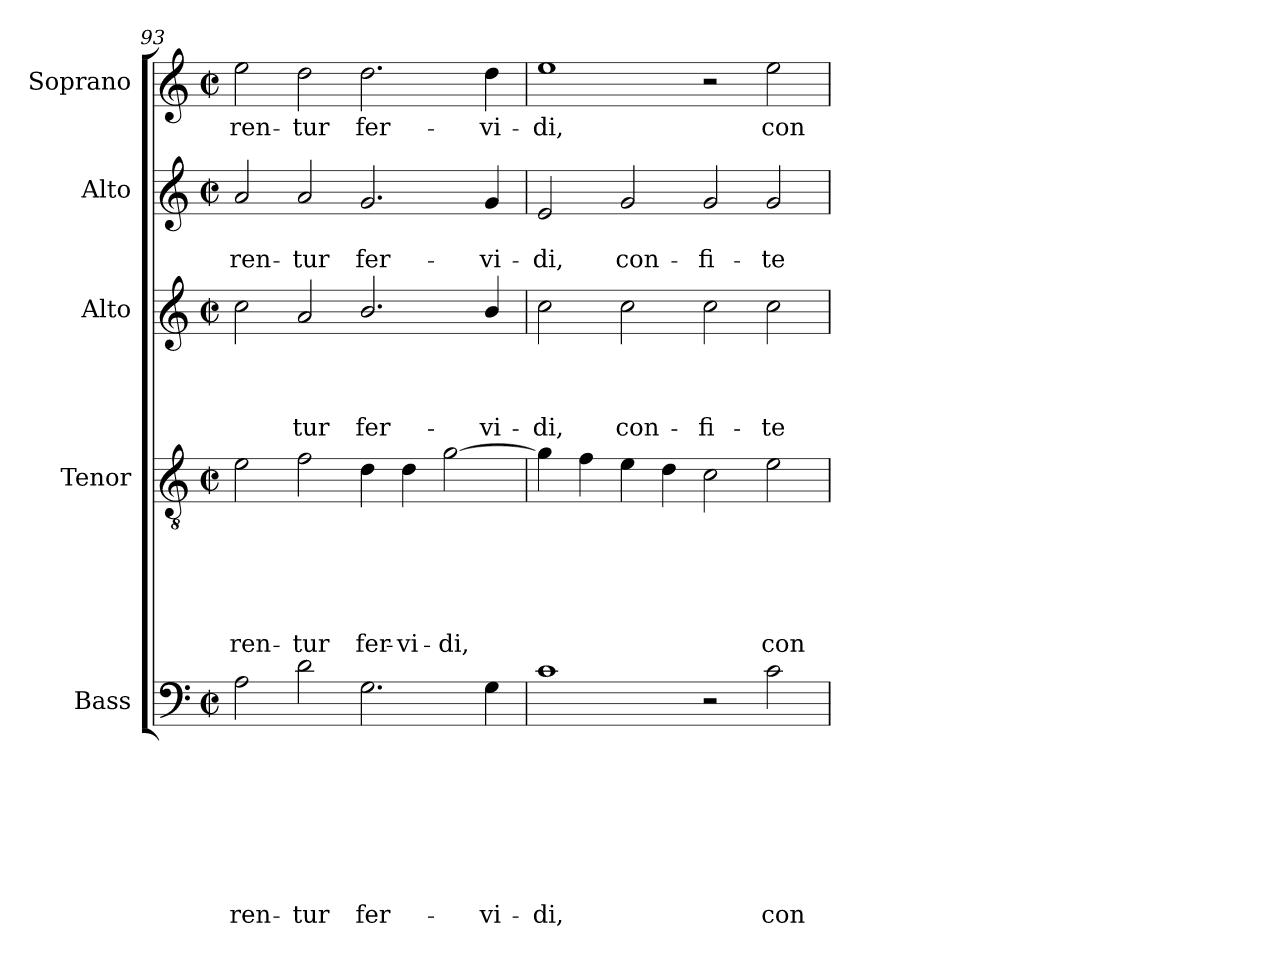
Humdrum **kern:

**kern	**text	**text	**text	**text	**text	**text	**text	**text	**kern	**text	**text	**text	**text	**text	**text	**kern	**text	**text	**text	**text	**kern	**text	**text	**kern	**text
*part5	*part5	*part5	*part5	*part5	*part5	*part5	*part5	*part5	*part4	*part4	*part4	*part4	*part4	*part4	*part4	*part3	*part3	*part3	*part3	*part3	*part2	*part2	*part2	*part1	*part1
*staff5	*staff5	*staff5	*staff5	*staff5	*staff5	*staff5	*staff5	*staff5	*staff4	*staff4	*staff4	*staff4	*staff4	*staff4	*staff4	*staff3	*staff3	*staff3	*staff3	*staff3	*staff2	*staff2	*staff2	*staff1	*staff1
*I"Bass	*	*	*	*	*	*	*	*	*I"Tenor	*	*	*	*	*	*	*I"Alto	*	*	*	*	*I"Alto	*	*	*I"Soprano	*
*I'B.	*	*	*	*	*	*	*	*	*I'T.	*	*	*	*	*	*	*I'A.	*	*	*	*	*I'A.	*	*	*I'S.	*
!!LO:PB:g=z
*clefF4	*	*	*	*	*	*	*	*	*clefGv2	*	*	*	*	*	*	*clefG2	*	*	*	*	*clefG2	*	*	*clefG2	*
*k[]	*	*	*	*	*	*	*	*	*k[]	*	*	*	*	*	*	*k[]	*	*	*	*	*k[]	*	*	*k[]	*
*C:	*	*	*	*	*	*	*	*	*C:	*	*	*	*	*	*	*C:	*	*	*	*	*C:	*	*	*C:	*
*M2/2	*	*	*	*	*	*	*	*	*M2/2	*	*	*	*	*	*	*M2/2	*	*	*	*	*M2/2	*	*	*M2/2	*
*met(c|)	*	*	*	*	*	*	*	*	*met(c|)	*	*	*	*	*	*	*met(c|)	*	*	*	*	*met(c|)	*	*	*met(c|)	*
=93	=93	=93	=93	=93	=93	=93	=93	=93	=93	=93	=93	=93	=93	=93	=93	=93	=93	=93	=93	=93	=93	=93	=93	=93	=93
!	!	!	!	!	!	!	!	!LO:LY:b	!	!	!	!	!	!	!LO:LY:b:rj	!	!	!	!	!	!	!	!LO:LY:b	!	!LO:LY:b:rj
2A\	.	.	.	.	.	.	.	-ren-	2e\	.	.	.	.	.	-ren-	2cc\	.	.	.	.	2a/	.	-ren-	2ee\	-ren-
!	!	!	!	!	!	!	!	!LO:LY:b	!	!	!	!	!	!	!LO:LY:b:rj	!	!	!	!	!LO:LY:b:rj	!	!	!LO:LY:b	!	!LO:LY:b:rj
2d\	.	.	.	.	.	.	.	-tur	2f\	.	.	.	.	.	-tur	2a/	.	.	.	-tur	2a/	.	-tur	2dd\	-tur
!	!	!	!	!	!	!	!	!LO:LY:b	!	!	!	!	!	!	!LO:LY:b:rj	!	!	!	!	!LO:LY:b:rj	!	!	!LO:LY:b	!	!LO:LY:b:rj
2.G\	.	.	.	.	.	.	.	fer-	4d\	.	.	.	.	.	fer-	2.b/	.	.	.	fer-	2.g/	.	fer-	2.dd\	fer-
!	!	!	!	!	!	!	!	!	!	!	!	!	!	!	!LO:LY:b:rj	!	!	!	!	!	!	!	!	!	!
.	.	.	.	.	.	.	.	.	4d\	.	.	.	.	.	-vi-	.	.	.	.	.	.	.	.	.	.
!	!	!	!	!	!	!	!	!	!	!	!	!	!	!	!LO:LY:b:rj	!	!	!	!	!	!	!	!	!	!
.	.	.	.	.	.	.	.	.	[>2g\	.	.	.	.	.	-di,	.	.	.	.	.	.	.	.	.	.
!	!	!	!	!	!	!	!	!LO:LY:b	!	!	!	!	!	!	!	!	!	!	!	!LO:LY:b:rj	!	!	!LO:LY:b	!	!LO:LY:b:rj
4G\	.	.	.	.	.	.	.	-vi-	.	.	.	.	.	.	.	4b/	.	.	.	-vi-	4g/	.	-vi-	4dd\	-vi-
=94	=94	=94	=94	=94	=94	=94	=94	=94	=94	=94	=94	=94	=94	=94	=94	=94	=94	=94	=94	=94	=94	=94	=94	=94	=94
!	!	!	!	!	!	!	!	!LO:LY:b	!	!	!	!	!	!	!	!	!	!	!	!LO:LY:b:rj	!	!	!LO:LY:b	!	!LO:LY:b:rj
1c	.	.	.	.	.	.	.	-di,	4g\]	.	.	.	.	.	.	2cc\	.	.	.	-di,	2e/	.	-di,	1ee	-di,
.	.	.	.	.	.	.	.	.	4f\	.	.	.	.	.	.	.	.	.	.	.	.	.	.	.	.
!	!	!	!	!	!	!	!	!	!	!	!	!	!	!	!	!	!	!	!	!LO:LY:b:rj	!	!	!LO:LY:b	!	!
.	.	.	.	.	.	.	.	.	4e\	.	.	.	.	.	.	2cc\	.	.	.	con-	2g/	.	con-	.	.
.	.	.	.	.	.	.	.	.	4d\	.	.	.	.	.	.	.	.	.	.	.	.	.	.	.	.
!	!	!	!	!	!	!	!	!	!	!	!	!	!	!	!	!	!	!	!	!LO:LY:b:rj	!	!	!LO:LY:b	!	!
2r	.	.	.	.	.	.	.	.	2c\	.	.	.	.	.	.	2cc\	.	.	.	-fi-	2g/	.	-fi-	2r	.
!	!	!	!	!	!	!	!	!LO:LY:b	!	!	!	!	!	!	!LO:LY:b:rj	!	!	!	!	!LO:LY:b:rj	!	!	!LO:LY:b	!	!LO:LY:b:rj
2c\	.	.	.	.	.	.	.	con-	2e\	.	.	.	.	.	con-	2cc\	.	.	.	-te-	2g/	.	-te-	2ee\	con-
=	=	=	=	=	=	=	=	=	=	=	=	=	=	=	=	=	=	=	=	=	=	=	=	=	=
*-	*-	*-	*-	*-	*-	*-	*-	*-	*-	*-	*-	*-	*-	*-	*-	*-	*-	*-	*-	*-	*-	*-	*-	*-	*-
